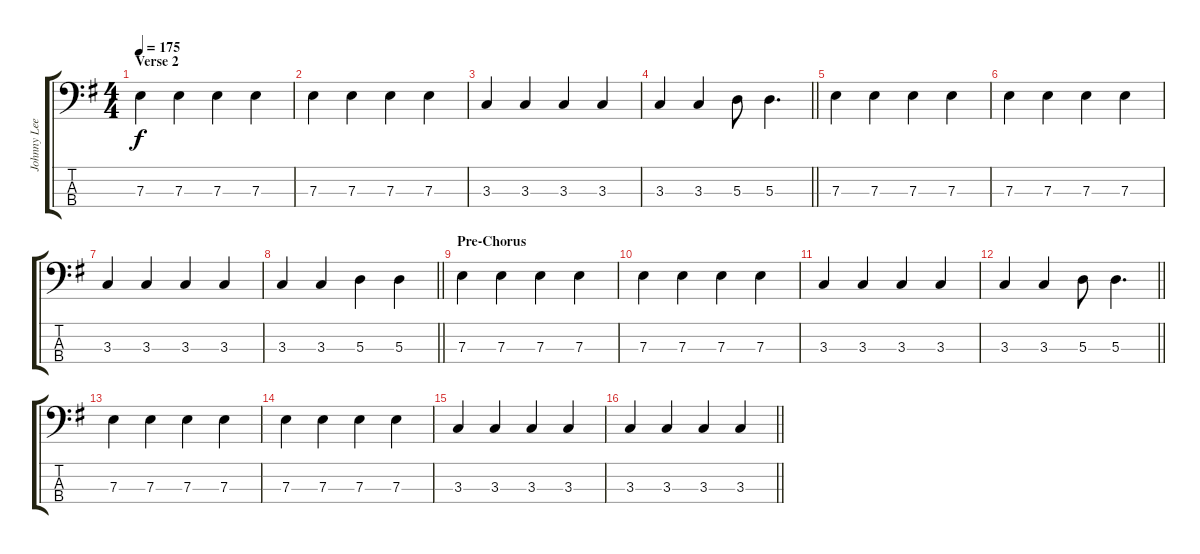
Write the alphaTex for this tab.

\track ("Johnny Lee Middleton" "Johnny Lee") {instrument electricbassfinger}
\staff {score tabs}
\tuning (G2 D2 A1 E1) {hide}
\ts (4 4)
\section ("" "Verse 2")
\tempo 175
\clef f4
\ks eminor
7.3.4{dy f} 7.3.4 7.3.4 7.3.4 |
7.3.4 7.3.4 7.3.4 7.3.4 |
3.3.4 3.3.4 3.3.4 3.3.4 |
\barLineRight lightlight
3.3.4 3.3.4 5.3.8 5.3.4{d} |
7.3.4 7.3.4 7.3.4 7.3.4 |
7.3.4 7.3.4 7.3.4 7.3.4 |
3.3.4 3.3.4 3.3.4 3.3.4 |
\barLineRight lightlight
3.3.4 3.3.4 5.3.4 5.3.4 |
\section ("" "Pre-Chorus")
7.3.4 7.3.4 7.3.4 7.3.4 |
7.3.4 7.3.4 7.3.4 7.3.4 |
3.3.4 3.3.4 3.3.4 3.3.4 |
\barLineRight lightlight
3.3.4 3.3.4 5.3.8 5.3.4{d} |
7.3.4 7.3.4 7.3.4 7.3.4 |
7.3.4 7.3.4 7.3.4 7.3.4 |
3.3.4 3.3.4 3.3.4 3.3.4 |
\barLineRight lightlight
3.3.4 3.3.4 3.3.4 3.3.4
